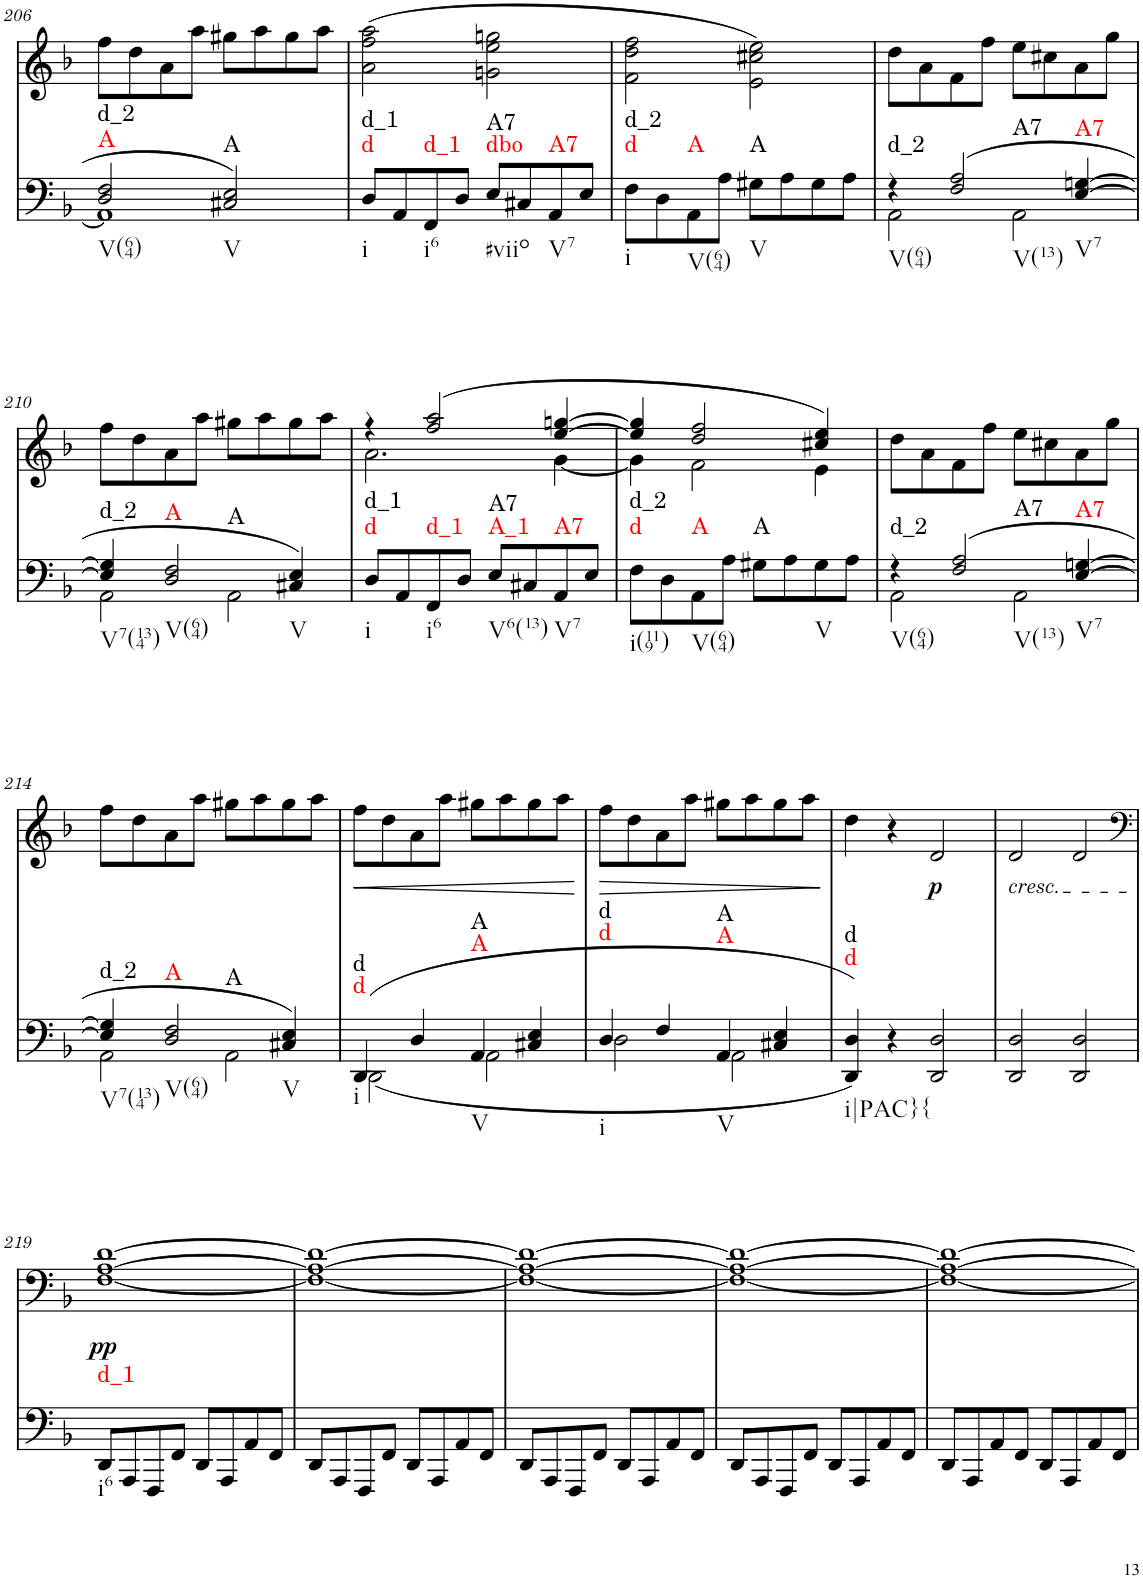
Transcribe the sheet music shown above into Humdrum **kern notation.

**kern	**harte	**kern	**text	**dynam
*part2	*part2	*part1	*part1	*part1
*staff2	*	*staff1	*staff1	*staff1
*I"piano	*	*I"piano	*	*
*I'Pno	*	*I'Pno	*	*
!!LO:PB:g=z
*clefF4	*	*clefG2	*	*
*k[b-]	*	*k[b-]	*	*
*d:	*	*d:	*	*
*M4/4	*	*M4/4	*	*
=206	=206	=206	=206	=206
*^	*	*	*	*
!	!	!LO:H:n=1:kt=A	!	!	!
!	!	!LO:H:n=2:kt=d_2	!	!	!
2D/ 2F/	1AA]	N N	8ff\L	.	.
.	.	.	8dd\	.	.
.	.	.	8a\	.	.
.	.	.	8aa\J	.	.
!	!	!LO:H:kt=A	!	!	!
2C#X/ 2E/	.	N	8gg#X\L	.	.
.	.	.	8aa\	.	.
.	.	.	8gg#\	.	.
.	.	.	8aa\J	.	.
*v	*v	*	*	*	*
=207	=207	=207	=207	=207
!	!LO:H:n=1:kt=d	!	!	!
!	!LO:H:n=2:kt=d_1	!	!	!
8D/L	N N	(2a\ 2ff\ 2aa\	.	.
8AA/	.	.	.	.
!	!LO:H:kt=d_1	!	!	!
8FF/	N	.	.	.
8D/J	.	.	.	.
!	!LO:H:n=1:kt=dbo	!	!	!
!	!LO:H:n=2:kt=A7	!	!	!
8E/L	N N	2gn\ 2ee\ 2ggn\	.	.
8C#X/	.	.	.	.
!	!LO:H:kt=A7	!	!	!
8AA/	N	.	.	.
8E/J	.	.	.	.
=208	=208	=208	=208	=208
!	!LO:H:n=1:kt=d	!	!	!
!	!LO:H:n=2:kt=d_2	!	!	!
8F\L	N N	2f\ 2dd\ 2ff\	.	.
8D\	.	.	.	.
!	!LO:H:kt=A	!	!	!
8AA\	N	.	.	.
8A\J	.	.	.	.
!	!LO:H:kt=A	!	!	!
8G#X\L	N	2e\ 2cc#X\ 2ee\)	.	.
8A\	.	.	.	.
8G#\	.	.	.	.
8A\J	.	.	.	.
=209	=209	=209	=209	=209
*^	*	*	*	*
!	!	!LO:H:kt=d_2	!	!	!
4r	2AA\	N	8dd\L	.	.
.	.	.	8a\	.	.
!	!	!LO:H:kt=A7	!	!	!
(2F/ 2A/	.	N	8f\	.	.
.	.	.	8ff\J	.	.
.	2AA\	.	8ee\L	.	.
.	.	.	8cc#X\	.	.
!	!	!LO:H:kt=A7	!	!	!
[4E/ [4Gn/	.	N	8a\	.	.
.	.	.	8gg\J	.	.
!!LO:LB:g=z
=210	=210	=210	=210	=210	=210
!	!	!LO:H:kt=d_2	!	!	!
4E/] 4G/]	2AA\	N	8ff\L	.	.
.	.	.	8dd\	.	.
!	!	!LO:H:n=1:kt=A	!	!	!
!	!	!LO:H:n=2:kt=A	!	!	!
2D/ 2F/	.	N N	8a\	.	.
.	.	.	8aa\J	.	.
.	2AA\	.	8gg#X\L	.	.
.	.	.	8aa\	.	.
4C#X/ 4E/)	.	.	8gg#\	.	.
.	.	.	8aa\J	.	.
*v	*v	*	*	*	*
=211	=211	=211	=211	=211
*	*	*^	*	*
!	!LO:H:n=1:kt=d	!	!	!	!
!	!LO:H:n=2:kt=d_1	!	!	!	!
8D/L	N N	4r	2.a\	.	.
8AA/	.	.	.	.	.
!	!LO:H:kt=d_1	!	!	!	!
8FF/	N	(2ff/ 2aa/	.	.	.
8D/J	.	.	.	.	.
!	!LO:H:n=1:kt=A_1	!	!	!	!
!	!LO:H:n=2:kt=A7	!	!	!	!
8E/L	N N	.	.	.	.
8C#X/	.	.	.	.	.
!	!LO:H:kt=A7	!	!	!	!
8AA/	N	[4ee/ [4ggn/	[4g\	.	.
8E/J	.	.	.	.	.
=212	=212	=212	=212	=212	=212
!	!LO:H:n=1:kt=d	!	!	!	!
!	!LO:H:n=2:kt=d_2	!	!	!	!
8F\L	N N	4ee/] 4gg/]	4g\]	.	.
8D\	.	.	.	.	.
!	!LO:H:kt=A	!	!	!	!
8AA\	N	2dd/ 2ff/	2f\	.	.
8A\J	.	.	.	.	.
!	!LO:H:kt=A	!	!	!	!
8G#X\L	N	.	.	.	.
8A\	.	.	.	.	.
8G#\	.	4cc#X/ 4ee/)	4e\	.	.
8A\J	.	.	.	.	.
*	*	*v	*v	*	*
=213	=213	=213	=213	=213
*^	*	*	*	*
!	!	!LO:H:kt=d_2	!	!	!
4r	2AA\	N	8dd\L	.	.
.	.	.	8a\	.	.
!	!	!LO:H:kt=A7	!	!	!
(2F/ 2A/	.	N	8f\	.	.
.	.	.	8ff\J	.	.
.	2AA\	.	8ee\L	.	.
.	.	.	8cc#X\	.	.
!	!	!LO:H:kt=A7	!	!	!
[4E/ [4Gn/	.	N	8a\	.	.
.	.	.	8gg\J	.	.
!!LO:LB:g=z
=214	=214	=214	=214	=214	=214
!	!	!LO:H:kt=d_2	!	!	!
4E/] 4G/]	2AA\	N	8ff\L	.	.
.	.	.	8dd\	.	.
!	!	!LO:H:n=1:kt=A	!	!	!
!	!	!LO:H:n=2:kt=A	!	!	!
2D/ 2F/	.	N N	8a\	.	.
.	.	.	8aa\J	.	.
.	2AA\	.	8gg#X\L	.	.
.	.	.	8aa\	.	.
4C#X/ 4E/)	.	.	8gg#\	.	.
.	.	.	8aa\J	.	.
=215	=215	=215	=215	=215	=215
!	!	!LO:H:n=1:kt=d	!	!LO:LY:b	!LO:HP:b
!	!	!LO:H:n=2:kt=d	!	!	!
(4DD/	(2DD\	N N	8ff\L	<	<
.	.	.	8dd\	.	.
4D/	.	.	8a\	.	.
.	.	.	8aa\J	.	.
!	!	!LO:H:n=1:kt=A	!	!	!
!	!	!LO:H:n=2:kt=A	!	!	!
4AA/	2AA\	N N	8gg#X\L	.	.
.	.	.	8aa\	.	.
4C#X/ 4E/	.	.	8gg#\	.	.
.	.	.	8aa\J	.	.
*v	*v	*	*	*	*
.	.	.	.	[
=216	=216	=216	=216	=216
*^	*	*	*	*
!	!	!LO:H:n=1:kt=d	!	!LO:LY:b	!LO:HP:b
!	!	!LO:H:n=2:kt=d	!	!	!
4D/	2D\	N N	8ff\L	>	>
.	.	.	8dd\	.	.
4F/	.	.	8a\	.	.
.	.	.	8aa\J	.	.
!	!	!LO:H:n=1:kt=A	!	!	!
!	!	!LO:H:n=2:kt=A	!	!	!
4AA/	2AA\	N N	8gg#X\L	.	.
.	.	.	8aa\	.	.
4C#X/ 4E/	.	.	8gg#\	.	.
.	.	.	8aa\J	.	.
*v	*v	*	*	*	*
.	.	.	.	]
=217	=217	=217	=217	=217
!	!LO:H:n=1:kt=d	!	!LO:LY:b	!
!	!LO:H:n=2:kt=d	!	!	!
4DD/ 4D/))	N N	4dd\	p	.
4r	.	4r	.	.
!	!	!	!LO:LY:b	!LO:DY:b
2DD/ 2D/	.	2d/	<	p
=218	=218	=218	=218	=218
!	!	!LO:TX:b:i:t=cresc.	!	!
2DD/ 2D/	.	2d/	.	.
2DD/ 2D/	.	2d/	.	.
!!LO:LB:g=z
=219	=219	=219	=219	=219
*	*	*clefF4	*	*
!	!LO:H:kt=d_1	!	!LO:LY:b	!LO:DY:b
8DD/L	N	[1F [1A [1d	pp	pp
8AAA/	.	.	.	.
8FFF/	.	.	.	.
8FF/J	.	.	.	.
8DD/L	.	.	.	.
8AAA/	.	.	.	.
8AA/	.	.	.	.
8FF/J	.	.	.	.
=220	=220	=220	=220	=220
8DD/L	.	1F_ 1A_ 1d_	.	.
8AAA/	.	.	.	.
8FFF/	.	.	.	.
8FF/J	.	.	.	.
8DD/L	.	.	.	.
8AAA/	.	.	.	.
8AA/	.	.	.	.
8FF/J	.	.	.	.
=221	=221	=221	=221	=221
8DD/L	.	1F_ 1A_ 1d_	.	.
8AAA/	.	.	.	.
8FFF/	.	.	.	.
8FF/J	.	.	.	.
8DD/L	.	.	.	.
8AAA/	.	.	.	.
8AA/	.	.	.	.
8FF/J	.	.	.	.
=222	=222	=222	=222	=222
8DD/L	.	1F_ 1A_ 1d_	.	.
8AAA/	.	.	.	.
8FFF/	.	.	.	.
8FF/J	.	.	.	.
8DD/L	.	.	.	.
8AAA/	.	.	.	.
8AA/	.	.	.	.
8FF/J	.	.	.	.
=223	=223	=223	=223	=223
8DD/L	.	1F_ 1A_ 1d_	.	.
8AAA/	.	.	.	.
8AA/	.	.	.	.
8FF/J	.	.	.	.
8DD/L	.	.	.	.
8AAA/	.	.	.	.
8AA/	.	.	.	.
8FF/J	.	.	.	.
=	=	=	=	=
*-	*-	*-	*-	*-
